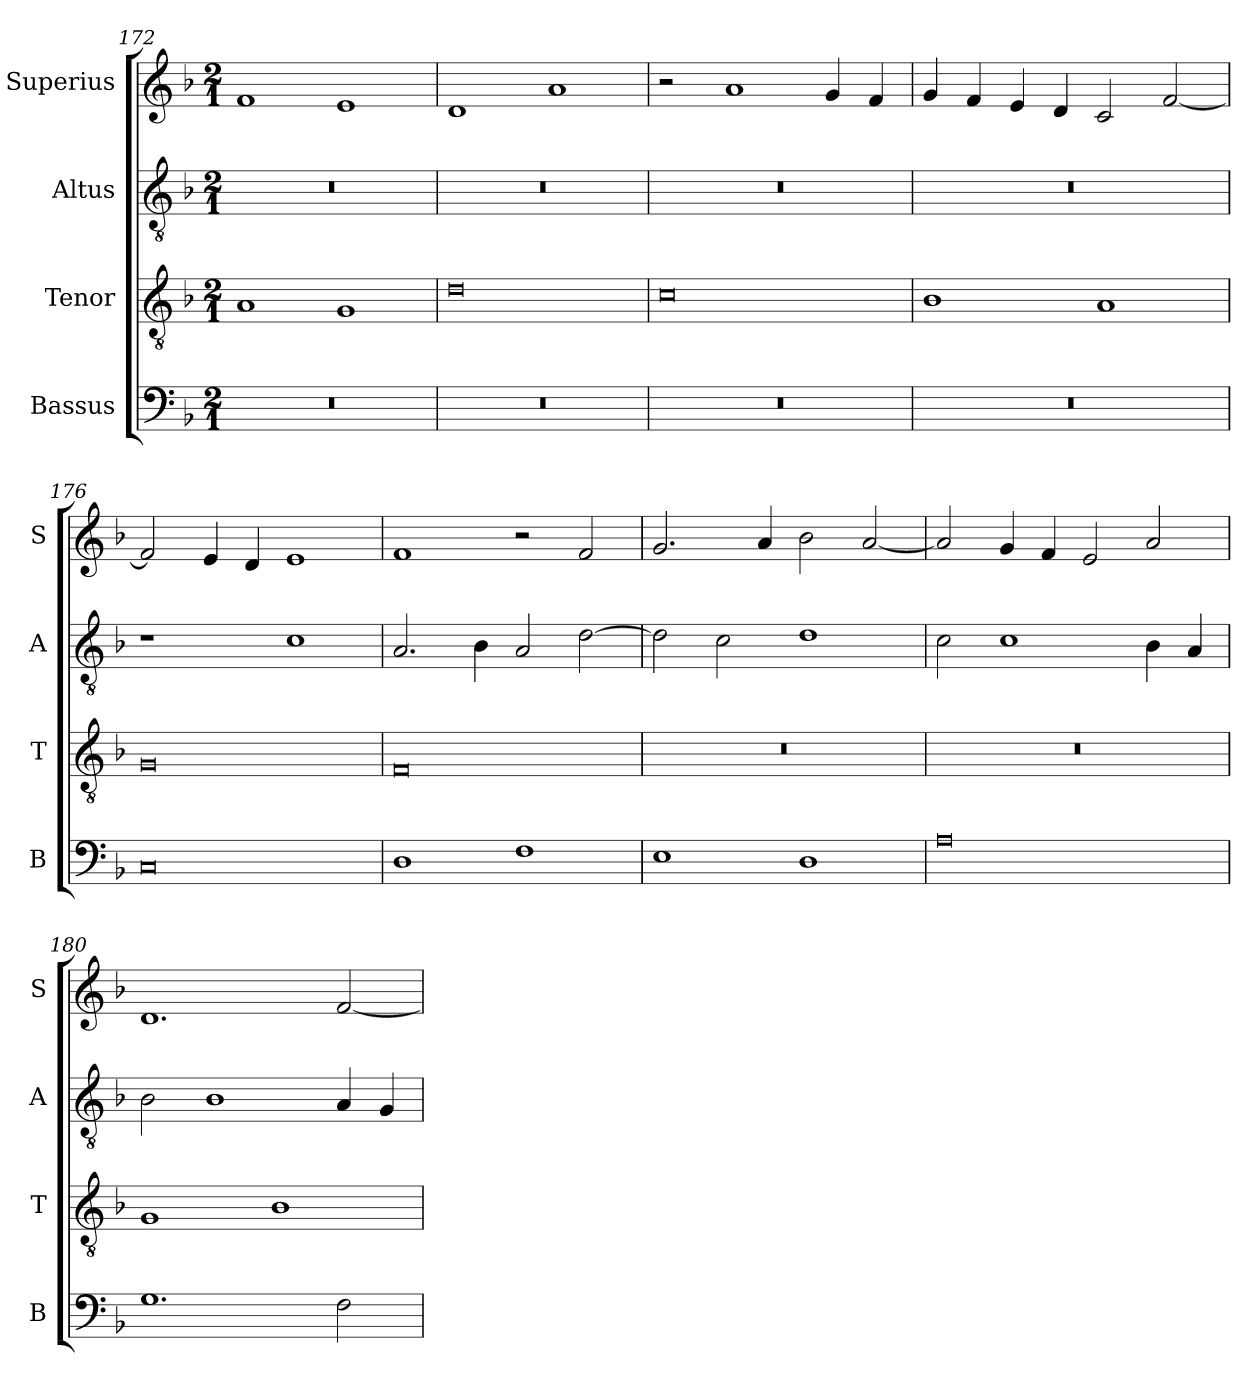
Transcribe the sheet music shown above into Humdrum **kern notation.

**kern	**kern	**kern	**kern
*part4	*part3	*part2	*part1
*staff4	*staff3	*staff2	*staff1
*I"Bassus	*I"Tenor	*I"Altus	*I"Superius
*I'B	*I'T	*I'A	*I'S
*clefF4	*clefGv2	*clefGv2	*clefG2
*k[b-]	*k[b-]	*k[b-]	*k[b-]
*M2/1	*M2/1	*M2/1	*M2/1
=172	=172	=172	=172
0r	1A	0r	1f
.	1G	.	1e
=173	=173	=173	=173
0r	0d	0r	1d
.	.	.	1a
=174	=174	=174	=174
0r	0c	0r	2r
.	.	.	1a
.	.	.	4g/
.	.	.	4f/
=175	=175	=175	=175
0r	1B-	0r	4g/
.	.	.	4f/
.	.	.	4e/
.	.	.	4d/
.	1A	.	2c/
.	.	.	[2f/
=176	=176	=176	=176
0C	0G	1r	2f/]
.	.	.	4e/
.	.	.	4d/
.	.	1c	1e
=177	=177	=177	=177
1D	0F	2.A/	1f
.	.	4B-\	.
1F	.	2A/	2r
.	.	[2d\	2f/
=178	=178	=178	=178
1E	0r	2d\]	2.g/
.	.	2c\	.
.	.	.	4a/
1D	.	1d	2b-\
.	.	.	[2a/
=179	=179	=179	=179
0A	0r	2c\	2a/]
.	.	1c	4g/
.	.	.	4f/
.	.	.	2e/
.	.	4B-\	2a/
.	.	4A/	.
=180	=180	=180	=180
1.G	1G	2B-\	1.d
.	.	1B-	.
.	1B-	.	.
2F\	.	4A/	[2f/
.	.	4G/	.
=	=	=	=
*-	*-	*-	*-
